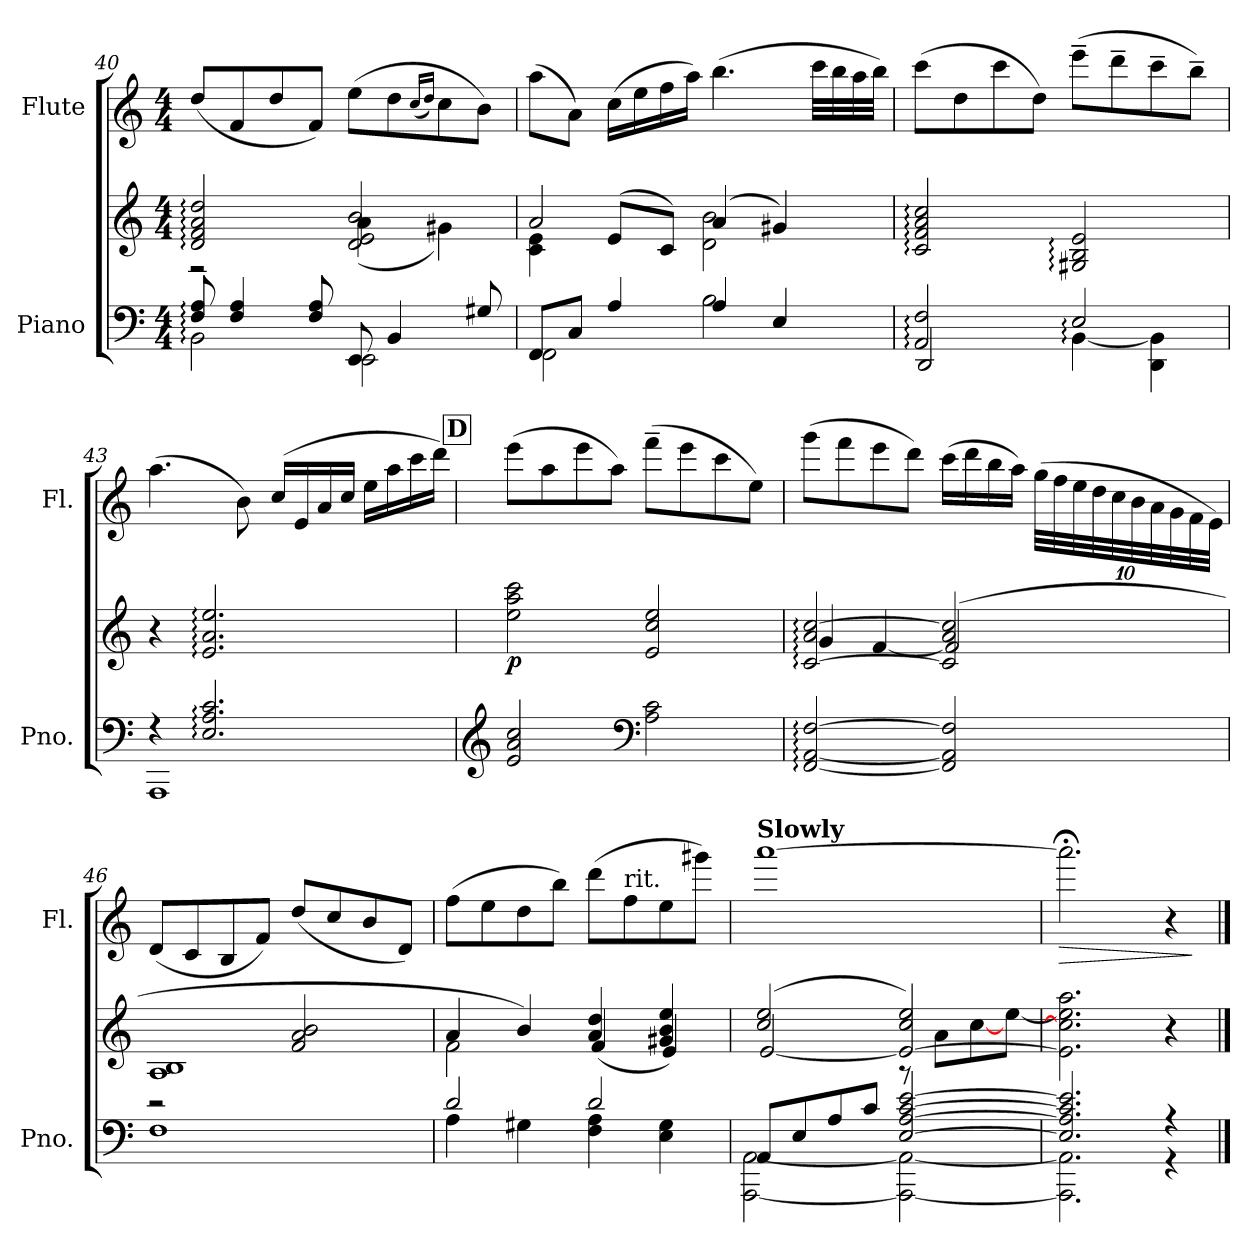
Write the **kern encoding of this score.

**kern	**kern	**dynam	**kern	**dynam
*part2	*part2	*part2	*part1	*part1
*staff3	*staff2	*staff2/3	*staff1	*staff1
*I"Piano	*	*	*I"Flute	*
*I'Pno.	*	*	*I'Fl.	*
*clefF4	*clefG2	*	*clefG2	*
*k[]	*k[]	*	*k[]	*
*M4/4	*M4/4	*	*M4/4	*
=40	=40	=40	=40	=40
*^	*^	*	*	*
8F/: 8A/:	2BB:\	2d/: 2f/: 2a/: 2dd/:	2r	.	(<8dd/L	.
4F/ 4A/	.	.	.	.	8f/	.
.	.	.	.	.	8dd/	.
8F/ 8A/	.	.	.	.	8f/J)	.
8EE/	2EE\	2d/ 2e/ 2b/	(<4a\	.	(>8ee\L	.
4BB/	.	.	.	.	8dd\	.
.	.	.	.	.	(<16qcc/LL	.
.	.	.	.	.	16qdd/JJ)	.
.	.	.	4g#X\)	.	8cc\	.
8G#X/	.	.	.	.	8b\J)	.
!!LO:PB:g=z
=41	=41	=41	=41	=41	=41	=41
8FF/L	2FF\	4c\ 4e\	2a/	.	(>8aa\L	.
8C/J	.	.	.	.	8a\J)	.
4A/	.	(>8e/L	.	.	(>16cc\LL	.
.	.	.	.	.	16ee\	.
.	.	8c/J)	.	.	16ff\	.
.	.	.	.	.	16aa\JJ)	.
4A/	2B\	(>4a/	2d\ 2b\	.	(>4.bb\	.
4E/	.	4g#X/)	.	.	.	.
.	.	.	.	.	32ccc\LLL	.
.	.	.	.	.	32bb\	.
.	.	.	.	.	32aa\	.
.	.	.	.	.	32bb\JJJ)	.
*	*	*v	*v	*	*	*
=42	=42	=42	=42	=42	=42
2AA/: 2F/:	2DD/	2c/: 2f/: 2a/: 2cc/:	.	(>8ccc\L	.
.	.	.	.	8dd\	.
.	.	.	.	8ccc\	.
.	.	.	.	8dd\J)	.
2E:/	[4BB:\	2G#X/: 2B/: 2e/:	.	(>8eee~\L	.
.	.	.	.	8ddd~\	.
.	4DD\ 4BB\]	.	.	8ccc~\	.
.	.	.	.	8bb~\J)	.
=43	=43	=43	=43	=43	=43
4r	1AAA	4r	.	(>4.aa\	.
2.E/: 2.A/: 2.c/:	.	2.e/: 2.a/: 2.ee/:	.	.	.
.	.	.	.	8b\)	.
.	.	.	.	(>16cc/LL	.
.	.	.	.	16e/	.
.	.	.	.	16a/	.
.	.	.	.	16cc/JJ	.
.	.	.	.	16ee\LL	.
.	.	.	.	16aa\	.
.	.	.	.	16ccc\	.
.	.	.	.	16ddd\JJ)	.
*v	*v	*	*	*	*
!!LO:LB:g=z
!!LO:REH:place=s1:a:B:fs=14:t=D
=44	=44	=44	=44	=44
*clefG2	*	*	*	*
!	!	!LO:DY:b	!	!
2e/ 2a/ 2cc/	2ee\ 2aa\ 2ccc\	p	(>8eee\L	.
.	.	.	8aa\	.
.	.	.	8eee\	.
.	.	.	8aa\J)	.
*clefF4	*	*	*	*
2A\ 2c\	2e/ 2cc/ 2ee/	.	(>8fff~\L	.
.	.	.	8eee\	.
.	.	.	8ccc\	.
.	.	.	8ee\J)	.
=45	=45	=45	=45	=45
*	*^	*	*	*
[2FF/: [2AA/: [2F/:	[2c/: 2a/: [2cc/:	(>4g/	.	(>8ggg\L	.
.	.	.	.	8fff\	.
.	.	[4f/	.	8eee\	.
.	.	.	.	8ddd\J)	.
2FF/] 2AA/] 2F/]	(2c/] 2a/ 2cc/]	2f/]	.	(>16ccc\LL	.
.	.	.	.	16ddd\	.
.	.	.	.	16bb\	.
.	.	.	.	16aa\JJ)	.
*	*	*	*	*Xbrackettup	*
.	.	.	.	(>40gg\LLL	.
.	.	.	.	40ff\	.
.	.	.	.	40ee\	.
.	.	.	.	40dd\	.
.	.	.	.	40cc\	.
.	.	.	.	40b\	.
.	.	.	.	40a\	.
.	.	.	.	40g\	.
.	.	.	.	40f\	.
.	.	.	.	40e\JJJ)	.
=46	=46	=46	=46	=46	=46
1F	1A 1B	2r	.	(<8d/L	.
.	.	.	.	8c/	.
.	.	.	.	8B/	.
.	.	.	.	8f/J)	.
.	.	2f/ 2a/ 2b/	.	(<8dd/L	.
.	.	.	.	8cc/	.
.	.	.	.	8b/	.
.	.	.	.	8d/J)	.
!!LO:LB:g=z
=47	=47	=47	=47	=47	=47
*^	*	*	*	*	*
4A\	2d/	4a/	2f\	.	(>8ff\L	.
.	.	.	.	.	8ee\	.
4G#X\	.	4b/)	.	.	8dd\	.
.	.	.	.	.	8bb\J)	.
4F\ 4A\	2d/	4a/ 4dd/	(>4f/	.	(>8ddd\L	.
!	!	!	!	!	!LO:TX:a:t=rit.	!
.	.	.	.	.	8ff\	.
4E\ 4G#\	.	4g#X/ 4b/ 4ee/	4e/)	.	8ee\	.
.	.	.	.	.	8ggg#X\J)	.
=48	=48	=48	=48	=48	=48	=48
!	!	!	!	!	!LO:TX:a:B:t=Slowly	!
8AA/L	[2AAA\ [2AA\	(>2cc/ 2ee/	[2e/	.	[1aaa	.
8E/	.	.	.	.	.	.
8A/	.	.	.	.	.	.
8c/J	.	.	.	.	.	.
[2E/ [2A/ [2c/ [2e/	2AAA\_ 2AA\_	2e/_ 2cc/ 2ee/)	8r	.	.	.
.	.	.	8a\L	.	.	.
.	.	.	[8cc\	.	.	.
.	.	.	[8ee\J	.	.	.
=49	=49	=49	=49	=49	=49	=49
!	!	!	!	!	!	!LO:HP:b
*	*	*v	*v	*	*	*
2.E/] 2.A/] 2.c/] 2.e/]	2.AAA\] 2.AA\]	2.e\] 2.cc\] 2.ee\] 2.aa\	.	2.aaa;<\]	>
4r	4r	4r	.	4r	.
*v	*v	*	*	*	*
.	.	.	.	]
==	==	==	==	==
*-	*-	*-	*-	*-
